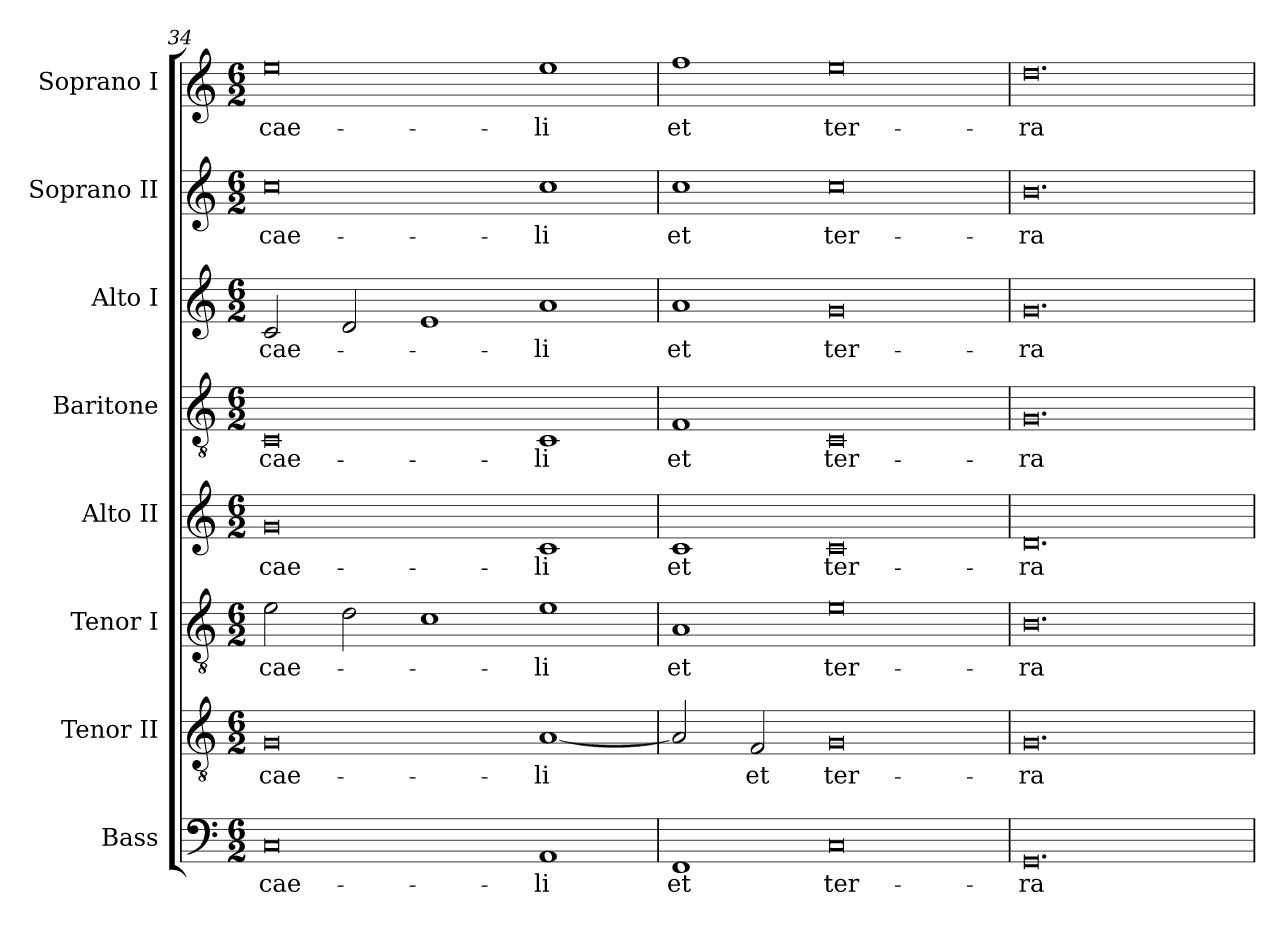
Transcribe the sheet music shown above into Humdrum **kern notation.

**kern	**text	**kern	**text	**kern	**text	**kern	**text	**kern	**text	**kern	**text	**kern	**text	**kern	**text
*part8	*part8	*part7	*part7	*part6	*part6	*part5	*part5	*part4	*part4	*part3	*part3	*part2	*part2	*part1	*part1
*staff8	*staff8	*staff7	*staff7	*staff6	*staff6	*staff5	*staff5	*staff4	*staff4	*staff3	*staff3	*staff2	*staff2	*staff1	*staff1
*I"Bass	*	*I"Tenor II	*	*I"Tenor I	*	*I"Alto II	*	*I"Baritone	*	*I"Alto I	*	*I"Soprano II	*	*I"Soprano I	*
*clefF4	*	*clefGv2	*	*clefGv2	*	*clefG2	*	*clefGv2	*	*clefG2	*	*clefG2	*	*clefG2	*
*ITrd7c12	*	*ITrd7c12	*	*ITrd7c12	*	*	*	*ITrd7c12	*	*	*	*	*	*	*
*k[]	*	*k[]	*	*k[]	*	*k[]	*	*k[]	*	*k[]	*	*k[]	*	*k[]	*
*C:	*	*C:	*	*C:	*	*C:	*	*C:	*	*C:	*	*C:	*	*C:	*
*M6/2	*	*M6/2	*	*M6/2	*	*M6/2	*	*M6/2	*	*M6/2	*	*M6/2	*	*M6/2	*
=34	=34	=34	=34	=34	=34	=34	=34	=34	=34	=34	=34	=34	=34	=34	=34
!	!LO:LY:b:color=#000000	!	!	!	!	!	!	!	!	!	!	!	!	!	!
!	!	!	!LO:LY:b:color=#000000	!	!	!	!	!	!	!	!	!	!	!	!
!	!	!	!	!	!LO:LY:b:color=#000000	!	!	!	!	!	!	!	!	!	!
!	!	!	!	!	!	!	!LO:LY:b:color=#000000	!	!	!	!	!	!	!	!
!	!	!	!	!	!	!	!	!	!LO:LY:b:color=#000000	!	!	!	!	!	!
!	!	!	!	!	!	!	!	!	!	!	!LO:LY:b:color=#000000	!	!	!	!
!	!	!	!	!	!	!	!	!	!	!	!	!	!LO:LY:b:color=#000000	!	!
!	!	!	!	!	!	!	!	!	!	!	!	!	!	!	!LO:LY:b:color=#000000
0CCi	cae-	0GGi	cae-	2Ei\	cae-	0gi	cae-	0CCi	cae-	2ci/	cae-	0cci	cae-	0eei	cae-
.	.	.	.	2Di\	.	.	.	.	.	2di/	.	.	.	.	.
.	.	.	.	1Ci	.	.	.	.	.	1ei	.	.	.	.	.
!	!LO:LY:b:color=#000000	!	!	!	!	!	!	!	!	!	!	!	!	!	!
!	!	!	!LO:LY:b:color=#000000	!	!	!	!	!	!	!	!	!	!	!	!
!	!	!	!	!	!LO:LY:b:color=#000000	!	!	!	!	!	!	!	!	!	!
!	!	!	!	!	!	!	!LO:LY:b:color=#000000	!	!	!	!	!	!	!	!
!	!	!	!	!	!	!	!	!	!LO:LY:b:color=#000000	!	!	!	!	!	!
!	!	!	!	!	!	!	!	!	!	!	!LO:LY:b:color=#000000	!	!	!	!
!	!	!	!	!	!	!	!	!	!	!	!	!	!LO:LY:b:color=#000000	!	!
!	!	!	!	!	!	!	!	!	!	!	!	!	!	!	!LO:LY:b:color=#000000
1AAAi	-li	[<1AAi	-li	1Ei	-li	1ci	-li	1CCi	-li	1ai	-li	1cci	-li	1eei	-li
=35	=35	=35	=35	=35	=35	=35	=35	=35	=35	=35	=35	=35	=35	=35	=35
!	!LO:LY:b:color=#000000	!	!	!	!	!	!	!	!	!	!	!	!	!	!
!	!	!	!	!	!LO:LY:b:color=#000000	!	!	!	!	!	!	!	!	!	!
!	!	!	!	!	!	!	!LO:LY:b:color=#000000	!	!	!	!	!	!	!	!
!	!	!	!	!	!	!	!	!	!LO:LY:b:color=#000000	!	!	!	!	!	!
!	!	!	!	!	!	!	!	!	!	!	!LO:LY:b:color=#000000	!	!	!	!
!	!	!	!	!	!	!	!	!	!	!	!	!	!LO:LY:b:color=#000000	!	!
!	!	!	!	!	!	!	!	!	!	!	!	!	!	!	!LO:LY:b:color=#000000
1FFFi	et	2AAi/]	.	1AAi	et	1ci	et	1FFi	et	1ai	et	1cci	et	1ffi	et
!	!	!	!LO:LY:b:color=#000000	!	!	!	!	!	!	!	!	!	!	!	!
.	.	2FFi/	et	.	.	.	.	.	.	.	.	.	.	.	.
!	!LO:LY:b:color=#000000	!	!	!	!	!	!	!	!	!	!	!	!	!	!
!	!	!	!LO:LY:b:color=#000000	!	!	!	!	!	!	!	!	!	!	!	!
!	!	!	!	!	!LO:LY:b:color=#000000	!	!	!	!	!	!	!	!	!	!
!	!	!	!	!	!	!	!LO:LY:b:color=#000000	!	!	!	!	!	!	!	!
!	!	!	!	!	!	!	!	!	!LO:LY:b:color=#000000	!	!	!	!	!	!
!	!	!	!	!	!	!	!	!	!	!	!LO:LY:b:color=#000000	!	!	!	!
!	!	!	!	!	!	!	!	!	!	!	!	!	!LO:LY:b:color=#000000	!	!
!	!	!	!	!	!	!	!	!	!	!	!	!	!	!	!LO:LY:b:color=#000000
0CCi	ter-	0GGi	ter-	0Ei	ter-	0ci	ter-	0CCi	ter-	0gi	ter-	0cci	ter-	0eei	ter-
=36	=36	=36	=36	=36	=36	=36	=36	=36	=36	=36	=36	=36	=36	=36	=36
!	!LO:LY:b:color=#000000	!	!	!	!	!	!	!	!	!	!	!	!	!	!
!	!	!	!LO:LY:b:color=#000000	!	!	!	!	!	!	!	!	!	!	!	!
!	!	!	!	!	!LO:LY:b:color=#000000	!	!	!	!	!	!	!	!	!	!
!	!	!	!	!	!	!	!LO:LY:b:color=#000000	!	!	!	!	!	!	!	!
!	!	!	!	!	!	!	!	!	!LO:LY:b:color=#000000	!	!	!	!	!	!
!	!	!	!	!	!	!	!	!	!	!	!LO:LY:b:color=#000000	!	!	!	!
!	!	!	!	!	!	!	!	!	!	!	!	!	!LO:LY:b:color=#000000	!	!
!	!	!	!	!	!	!	!	!	!	!	!	!	!	!	!LO:LY:b:color=#000000
0.GGGi	-ra	0.GGi	-ra	0.BBi	-ra	0.di	-ra	0.GGi	-ra	0.gi	-ra	0.bi	-ra	0.ddi	-ra
=	=	=	=	=	=	=	=	=	=	=	=	=	=	=	=
*-	*-	*-	*-	*-	*-	*-	*-	*-	*-	*-	*-	*-	*-	*-	*-
